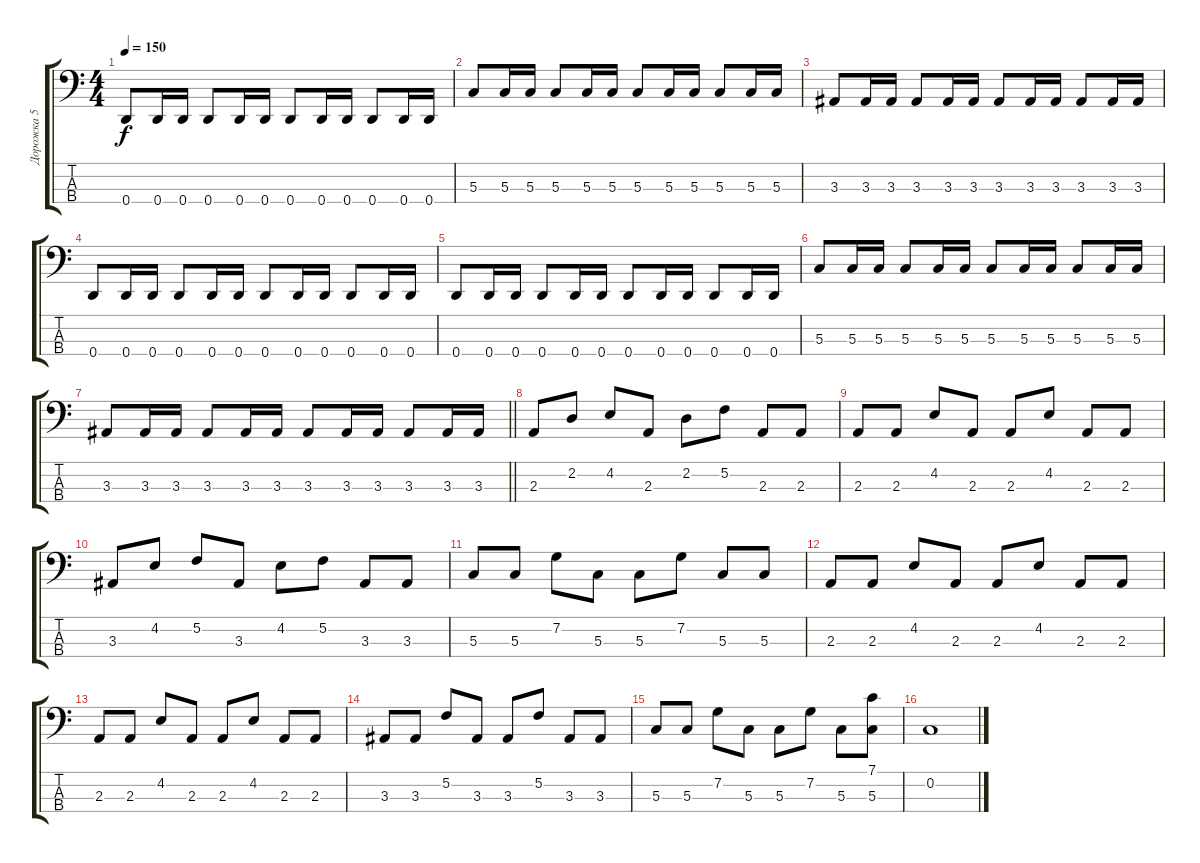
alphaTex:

\track ("Дорожка 5" "Дорожка 5") {instrument electricbassfinger}
\staff {score tabs}
\tuning (F2 C2 G1 D1) {hide}
\ts (4 4)
\tempo 150
\clef f4
\ks c
0.4.8{dy f} 0.4.16 0.4.16 0.4.8 0.4.16 0.4.16 0.4.8 0.4.16 0.4.16 0.4.8 0.4.16 0.4.16 |
5.3.8 5.3.16 5.3.16 5.3.8 5.3.16 5.3.16 5.3.8 5.3.16 5.3.16 5.3.8 5.3.16 5.3.16 |
3.3.8 3.3.16 3.3.16 3.3.8 3.3.16 3.3.16 3.3.8 3.3.16 3.3.16 3.3.8 3.3.16 3.3.16 |
0.4.8 0.4.16 0.4.16 0.4.8 0.4.16 0.4.16 0.4.8 0.4.16 0.4.16 0.4.8 0.4.16 0.4.16 |
0.4.8 0.4.16 0.4.16 0.4.8 0.4.16 0.4.16 0.4.8 0.4.16 0.4.16 0.4.8 0.4.16 0.4.16 |
5.3.8 5.3.16 5.3.16 5.3.8 5.3.16 5.3.16 5.3.8 5.3.16 5.3.16 5.3.8 5.3.16 5.3.16 |
\barLineRight lightlight
3.3.8 3.3.16 3.3.16 3.3.8 3.3.16 3.3.16 3.3.8 3.3.16 3.3.16 3.3.8 3.3.16 3.3.16 |
2.3.8 2.2.8 4.2.8 2.3.8 2.2.8 5.2.8 2.3.8 2.3.8 |
2.3.8 2.3.8 4.2.8 2.3.8 2.3.8 4.2.8 2.3.8 2.3.8 |
3.3.8 4.2.8 5.2.8 3.3.8 4.2.8 5.2.8 3.3.8 3.3.8 |
5.3.8 5.3.8 7.2.8 5.3.8 5.3.8 7.2.8 5.3.8 5.3.8 |
2.3.8 2.3.8 4.2.8 2.3.8 2.3.8 4.2.8 2.3.8 2.3.8 |
2.3.8 2.3.8 4.2.8 2.3.8 2.3.8 4.2.8 2.3.8 2.3.8 |
3.3.8 3.3.8 5.2.8 3.3.8 3.3.8 5.2.8 3.3.8 3.3.8 |
5.3.8 5.3.8 7.2.8 5.3.8 5.3.8 7.2.8 5.3.8 (7.1 5.3).8 |
0.2.1
